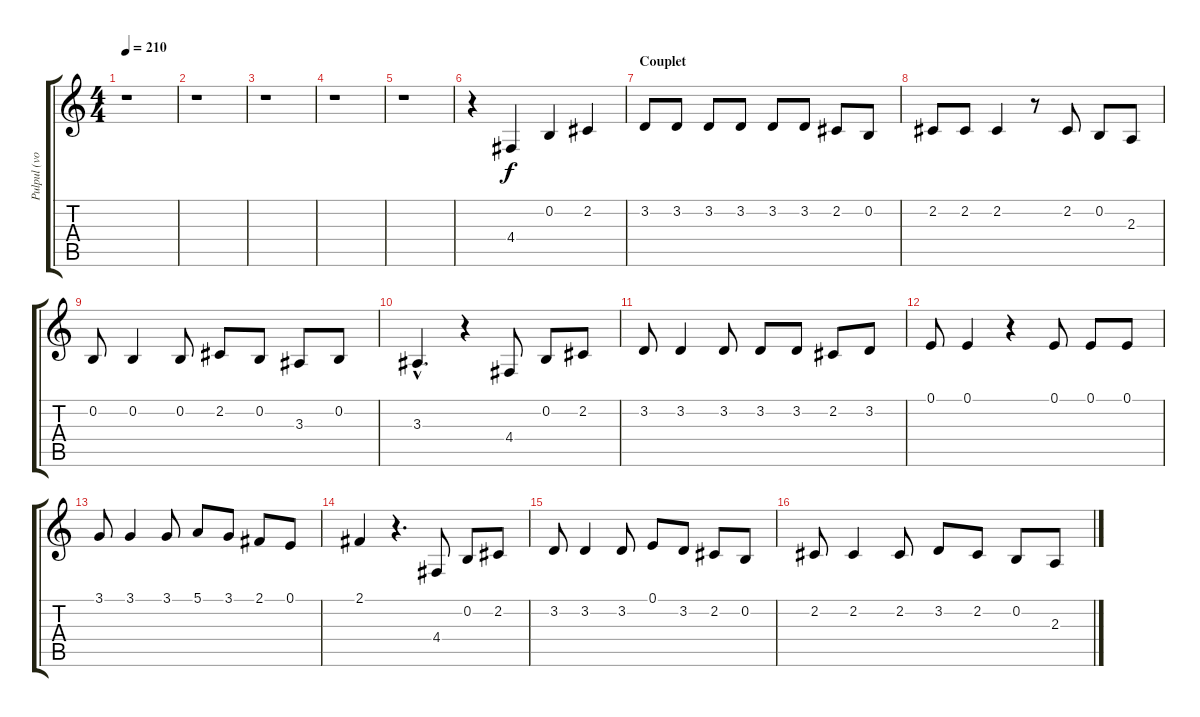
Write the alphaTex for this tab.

\track ("Pulpul (voice)" "Pulpul (vo") {instrument cello}
\staff {score tabs}
\tuning (E4 B3 G3 D3 A2 E2) {hide}
\ts (4 4)
\tempo 210
\clef g2
\ks c
r.1{dy f} |
r.1 |
r.1 |
r.1 |
r.1 |
r.4 4.4.4 0.2.4 2.2.4 |
\section ("" "Couplet")
3.2.8 3.2.8 3.2.8 3.2.8 3.2.8 3.2.8 2.2.8 0.2.8 |
2.2.8 2.2.8 2.2.4 r.8 2.2.8 0.2.8 2.3.8 |
0.2.8 0.2.4 0.2.8 2.2.8 0.2.8 3.3.8 0.2.8 |
3.3{hac}.4{d} r.4 4.4.8 0.2.8 2.2.8 |
3.2.8 3.2.4 3.2.8 3.2.8 3.2.8 2.2.8 3.2.8 |
0.1.8 0.1.4 r.4 0.1.8 0.1.8 0.1.8 |
3.1.8 3.1.4 3.1.8 5.1.8 3.1.8 2.1.8 0.1.8 |
2.1.4 r.4{d} 4.4.8 0.2.8 2.2.8 |
3.2.8 3.2.4 3.2.8 0.1.8 3.2.8 2.2.8 0.2.8 |
2.2.8 2.2.4 2.2.8 3.2.8 2.2.8 0.2.8 2.3.8
